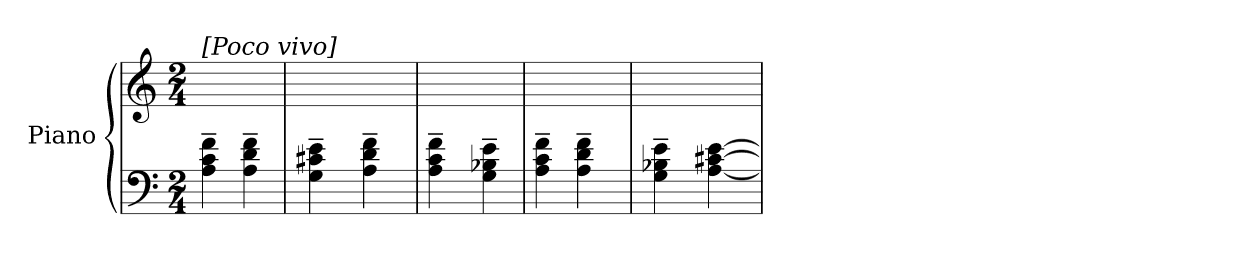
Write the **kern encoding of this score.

**kern	**kern
*part1	*part1
*staff2	*staff1
*I"Piano	*
*I'Pno.	*
*clefF4	*clefG2
*k[]	*k[]
*C:	*C:
*M2/4	*M2/4
=1	=1
!	!LO:TX:a:B:t=[Poco vivo]
4A~ 4c~ 4fi~	4ryy
4A~ 4d~ 4f~	4ryy
=2	=2
4G~ 4c#X~ 4e~	8ryy
.	4ryy
4A~ 4d~ 4f~	.
.	8ryy
=3	=3
4A~ 4c~ 4f~	8ryy
.	8ryy
4G~ 4B-X~ 4e~	4ryy
=4	=4
4A~ 4c~ 4f~	4ryy
4A~ 4d~ 4f~	8ryy
.	8ryy
=5	=5
4G~ 4B-X~ 4e~	8ryy
.	4ryy
[4A [4c#X [4e	.
.	8ryy
=	=
*-	*-
